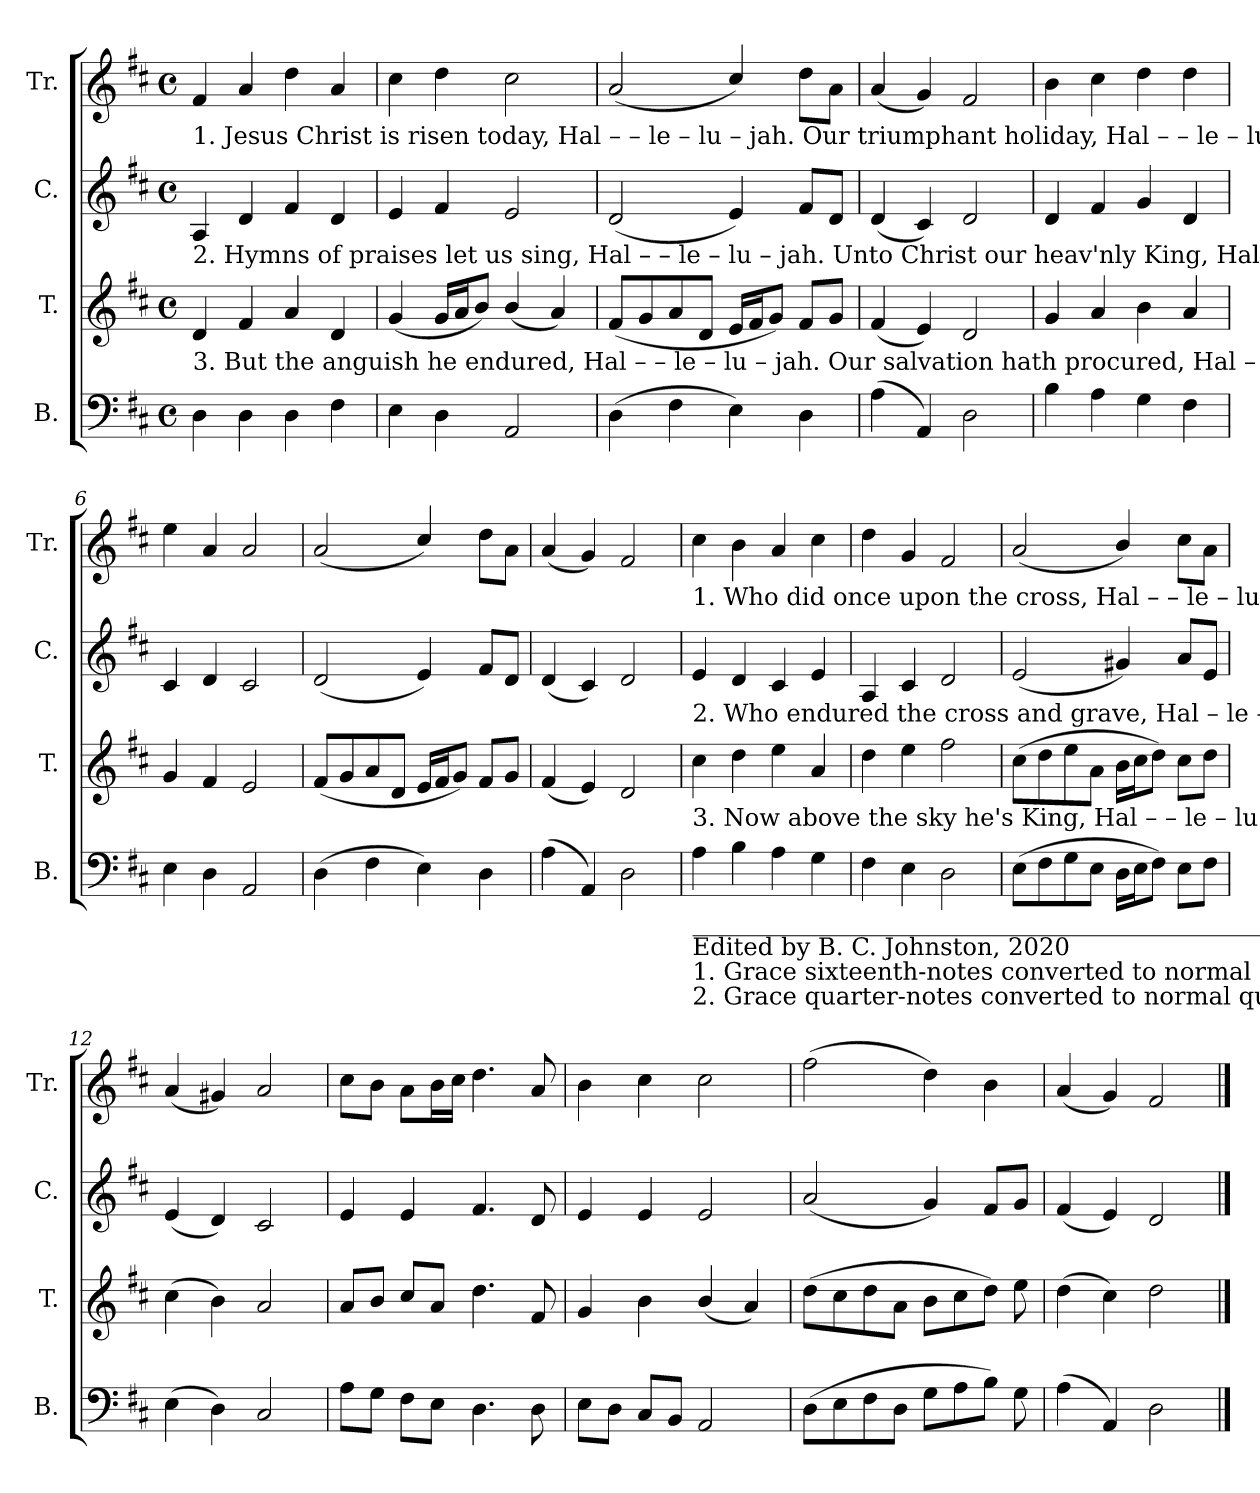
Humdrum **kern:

**kern	**kern	**kern	**kern
*part4	*part3	*part2	*part1
*staff4	*staff3	*staff2	*staff1
*I"B.	*I"T.	*I"C.	*I"Tr.
*I'B.	*I'T.	*I'C.	*I'Tr.
*clefF4	*clefG2	*clefG2	*clefG2
*k[f#c#]	*k[f#c#]	*k[f#c#]	*k[f#c#]
*M4/4	*M4/4	*M4/4	*M4/4
*met(c)	*met(c)	*met(c)	*met(c)
*MM110	*MM110	*MM110	*MM110
=1	=1	=1	=1
!	!	!	!LO:TX:b:t=1. Jesus Christ is risen today,      Hal     –       –      le    –   lu – jah.  Our triumphant holiday,  Hal     –       –      le   –   lu – jah.
!	!	!LO:TX:b:t=2. Hymns of praises let us sing,    Hal     –       –      le    –   lu – jah. Unto Christ our heav'nly King,  Hal   –    –    le   –   lu – jah.	!
!	!LO:TX:b:t=3. But the anguish he endured,   Hal     –       –      le    –   lu – jah. Our salvation hath procured,  Hal    –     –    le   –   lu – jah.	!	!
4D\	4d/	4A/	4f#/
4D\	4f#/	4d/	4a/
4D\	4a/	4f#/	4dd\
4F#\	4d/	4d/	4a/
=2	=2	=2	=2
4E\	(<4g/	4e/	4cc#\
4D\	16g/LL	4f#/	4dd\
.	16a/J	.	.
.	8b/J)	.	.
2AA/	(<4b/	2e/	2cc#\
.	4a/)	.	.
=3	=3	=3	=3
(>4D\	(<8f#/L	(<2d/	(<2a/
.	8g/	.	.
4F#\	8a/	.	.
.	8d/J	.	.
4E\)	16e/LL	4e/)	4cc#/)
.	16f#/J	.	.
.	8g/J)	.	.
4D\	8f#/L	8f#/L	8dd\L
.	8g/J	8d/J	8a\J
=4	=4	=4	=4
(>4A\	(<4f#/	(<4d/	(<4a/
4AA/)	4e/)	4c#/)	4g/)
2D\	2d/	2d/	2f#/
=5	=5	=5	=5
4B\	4g/	4d/	4b\
4A\	4a/	4f#/	4cc#\
4G\	4b\	4g/	4dd\
4F#\	4a/	4d/	4dd\
=6	=6	=6	=6
4E\	4g/	4c#/	4ee\
4D\	4f#/	4d/	4a/
2AA/	2e/	2c#/	2a/
=7	=7	=7	=7
(>4D\	(<8f#/L	(<2d/	(<2a/
.	8g/	.	.
4F#\	8a/	.	.
.	8d/J	.	.
4E\)	16e/LL	4e/)	4cc#/)
.	16f#/J	.	.
.	8g/J)	.	.
4D\	8f#/L	8f#/L	8dd\L
.	8g/J	8d/J	8a\J
=8	=8	=8	=8
(>4A\	(<4f#/	(<4d/	(<4a/
4AA/)	4e/)	4c#/)	4g/)
2D\	2d/	2d/	2f#/
!!LO:LB:g=z
=9	=9	=9	=9
!	!	!	!LO:TX:b:t=1. Who did once upon the cross,  Hal    –      –     le   –  lu – jah.   Suf – fer     to   redeem  our  loss,   Hal       –        le  –   lu – jah.
!	!	!LO:TX:b:t=2. Who endured the cross and grave, Hal     –    le    –   lu – jah.  Sin– ners     to  redeem  and  save,    Hal   –    –    le   –   lu – jah.	!
!	!LO:TX:b:t=3. Now above the sky he's King,  Hal    –      –     le  –  lu  –  jah.  Where  the   angels   ev – er   sing,    Hal     –      –     le – lu – jah.	!	!
!LO:TX:b:t=_____________________________________________________________________________________	!	!	!
!LO:TX:b:t=Edited by B. C. Johnston, 2020	!	!	!
!LO:TX:b:t=1. Grace sixteenth-notes converted to normal sixteenth-notes in measures 2, 3, 6, 11, and 13.	!	!	!
!LO:TX:b:t=2. Grace quarter-notes converted to normal quarter-notes in measures 2 and 14.	!	!	!
4A\	4cc#\	4e/	4cc#\
4B\	4dd\	4d/	4b\
4A\	4ee\	4c#/	4a/
4G\	4a/	4e/	4cc#\
=10	=10	=10	=10
4F#\	4dd\	4A/	4dd\
4E\	4ee\	4c#/	4g/
2D\	2ff#\	2d/	2f#/
=11	=11	=11	=11
(>8E\L	(>8cc#\L	(<2e/	(<2a/
8F#\	8dd\	.	.
8G\	8ee\	.	.
8E\J	8a\J	.	.
16D\LL	16b\LL	4g#X/)	4b/)
16E\J	16cc#\J	.	.
8F#\J)	8dd\J)	.	.
8E\L	8cc#\L	8a/L	8cc#\L
8F#\J	8dd\J	8e/J	8a\J
=12	=12	=12	=12
(>4E\	(>4cc#\	(<4e/	(<4a/
4D\)	4b\)	4d/)	4g#X/)
2C#/	2a/	2c#/	2a/
=13	=13	=13	=13
8A\L	8a/L	4e/	8cc#\L
8G\J	8b/J	.	8b\J
8F#\L	8cc#/L	4e/	8a\L
8E\J	8a/J	.	16b\L
.	.	.	16cc#\JJ
4.D\	4.dd\	4.f#/	4.dd\
8D\	8f#/	8d/	8a/
=14	=14	=14	=14
8E\L	4g/	4e/	4b\
8D\J	.	.	.
8C#/L	4b\	4e/	4cc#\
8BB/J	.	.	.
2AA/	(<4b/	2e/	2cc#\
.	4a/)	.	.
=15	=15	=15	=15
(>8D\L	(>8dd\L	(<2a/	(>2ff#\
8E\	8cc#\	.	.
8F#\	8dd\	.	.
8D\J	8a\J	.	.
8G\L	8b\L	4g/)	4dd\)
8A\	8cc#\	.	.
8B\J)	8dd\J)	8f#/L	4b\
8G\	8ee\	8g/J	.
=16	=16	=16	=16
(>4A\	(>4dd\	(<4f#/	(<4a/
4AA/)	4cc#\)	4e/)	4g/)
2D\	2dd\	2d/	2f#/
==	==	==	==
*-	*-	*-	*-
